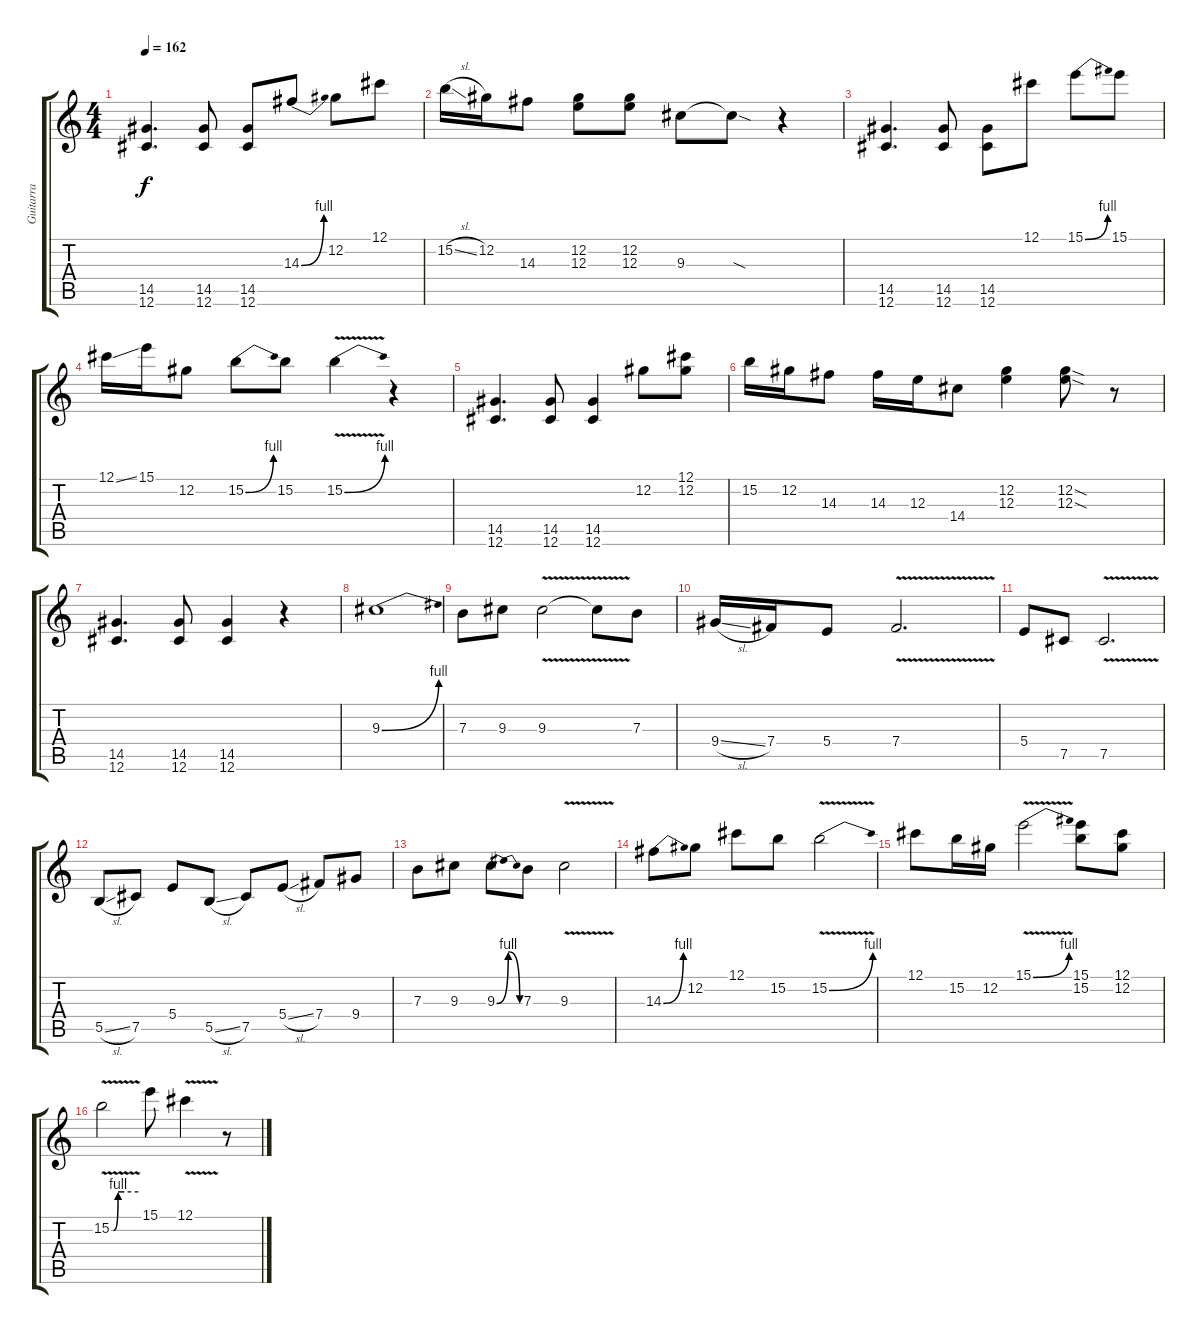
\track ("Guitarra" "Guitarra") {instrument distortionguitar}
\staff {score tabs}
\tuning (Db4 Ab3 E3 B2 Gb2 Db2) {hide}
\ts (4 4)
\tempo 162
\clef g2
\ks c
(14.5 12.6).4{d dy f} (14.5 12.6).8 (14.5 12.6).8 14.3{be (bend 0 0 60 4)}.8 12.2.8 12.1.8 |
15.2{sl}.16 12.2.16 14.3.8 (12.2 12.3).8 (12.2 12.3).8 9.3.8 9.3{sod t}.8 r.4 |
(14.5 12.6).4{d} (14.5 12.6).8 (14.5 12.6).8 12.1.8 15.1{be (bend 0 0 60 4)}.8 15.1.8 |
12.1{ss}.16 15.1.16 12.2.8 15.2{be (bend 0 0 60 4)}.8 15.2.8 15.2{be (bend 0 0 60 4) v}.4 r.4 |
(14.5 12.6).4{d} (14.5 12.6).8 (14.5 12.6).4 12.2.8 (12.1 12.2).8 |
15.2.16 12.2.16 14.3.8 14.3.16 12.3.16 14.4.8 (12.2 12.3).4 (12.2{sod} 12.3{sod}).8 r.8 |
(14.5 12.6).4{d} (14.5 12.6).8 (14.5 12.6).4 r.4 |
9.3{be (bend 0 0 60 4)}.1 |
7.3.8 9.3.8 9.3{v}.2 9.3{t}.8 7.3.8 |
9.4{sl}.16 7.4.16 5.4.8 7.4{v}.2{d} |
5.4.8 7.5.8 7.5{v}.2{d} |
5.5{sl}.8 7.5.8 5.4.8 5.5{sl}.8 7.5.8 5.4{sl}.8 7.4.8 9.4.8 |
7.3.8 9.3.8 9.3{be (bendrelease 0 0 15 4 45 4 60 0)}.8 7.3.8 9.3{v}.2 |
14.3{be (bend 0 0 60 4)}.8 12.2.8 12.1.8 15.2.8 15.2{be (bend 0 0 60 4) v}.2 |
12.1.8 15.2.16 12.2.16 15.1{be (bend 0 0 60 4) v}.2 (15.1 15.2).8 (12.1 12.2).8 |
15.2{be (custom 0 0 5 0 15 4 29 4 60 4) v}.2 15.1.8 12.1{v}.4 r.8
